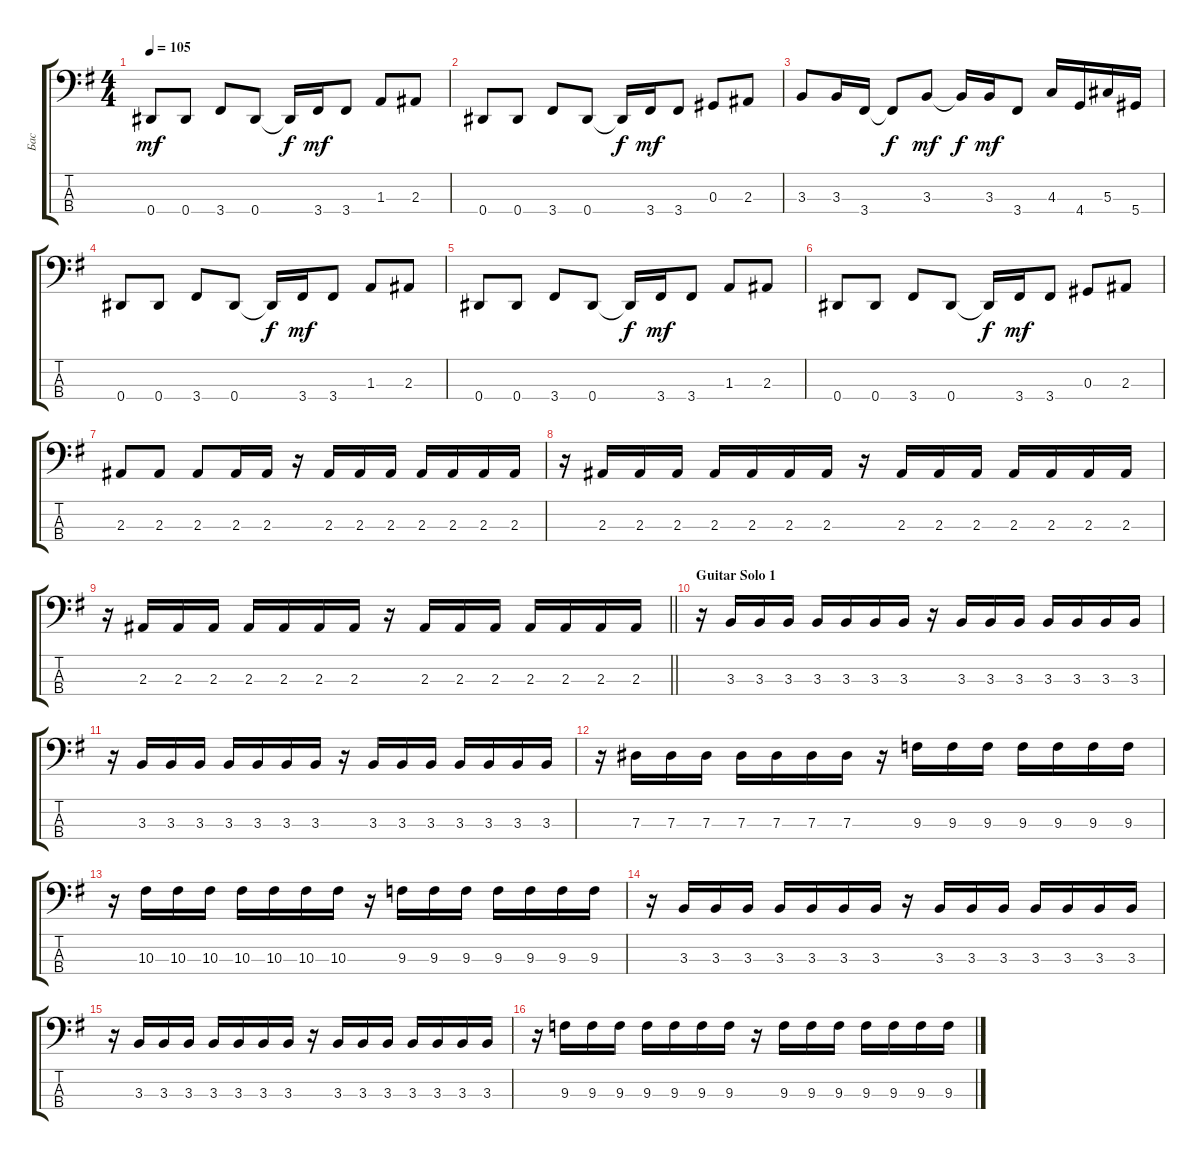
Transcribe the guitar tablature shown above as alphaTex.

\track ("Бас" "Бас") {instrument electricbassfinger}
\staff {score tabs}
\tuning (Gb2 Db2 Ab1 Eb1) {hide}
\ts (4 4)
\tempo 105
\clef f4
\ks eminor
0.4.8{dy mf} 0.4.8 3.4.8 0.4.8 0.4{t}.16{dy f} 3.4.16{dy mf} 3.4.8 1.3.8 2.3.8 |
0.4.8 0.4.8 3.4.8 0.4.8 0.4{t}.16{dy f} 3.4.16{dy mf} 3.4.8 0.3.8 2.3.8 |
3.3.8 3.3.16 3.4.16 3.4{t}.8{dy f} 3.3.8{dy mf} 3.3{t}.16{dy f} 3.3.16{dy mf} 3.4.8 4.3.16 4.4.16 5.3.16 5.4.16 |
0.4.8 0.4.8 3.4.8 0.4.8 0.4{t}.16{dy f} 3.4.16{dy mf} 3.4.8 1.3.8 2.3.8 |
0.4.8 0.4.8 3.4.8 0.4.8 0.4{t}.16{dy f} 3.4.16{dy mf} 3.4.8 1.3.8 2.3.8 |
0.4.8 0.4.8 3.4.8 0.4.8 0.4{t}.16{dy f} 3.4.16{dy mf} 3.4.8 0.3.8 2.3.8 |
2.3.8 2.3.8 2.3.8 2.3.16 2.3.16 r.16 2.3.16 2.3.16 2.3.16 2.3.16 2.3.16 2.3.16 2.3.16 |
r.16 2.3.16 2.3.16 2.3.16 2.3.16 2.3.16 2.3.16 2.3.16 r.16 2.3.16 2.3.16 2.3.16 2.3.16 2.3.16 2.3.16 2.3.16 |
\barLineRight lightlight
r.16 2.3.16 2.3.16 2.3.16 2.3.16 2.3.16 2.3.16 2.3.16 r.16 2.3.16 2.3.16 2.3.16 2.3.16 2.3.16 2.3.16 2.3.16 |
\section ("" "Guitar Solo 1")
r.16 3.3.16 3.3.16 3.3.16 3.3.16 3.3.16 3.3.16 3.3.16 r.16 3.3.16 3.3.16 3.3.16 3.3.16 3.3.16 3.3.16 3.3.16 |
r.16 3.3.16 3.3.16 3.3.16 3.3.16 3.3.16 3.3.16 3.3.16 r.16 3.3.16 3.3.16 3.3.16 3.3.16 3.3.16 3.3.16 3.3.16 |
r.16 7.3.16 7.3.16 7.3.16 7.3.16 7.3.16 7.3.16 7.3.16 r.16 9.3.16 9.3.16 9.3.16 9.3.16 9.3.16 9.3.16 9.3.16 |
r.16 10.3.16 10.3.16 10.3.16 10.3.16 10.3.16 10.3.16 10.3.16 r.16 9.3.16 9.3.16 9.3.16 9.3.16 9.3.16 9.3.16 9.3.16 |
r.16 3.3.16 3.3.16 3.3.16 3.3.16 3.3.16 3.3.16 3.3.16 r.16 3.3.16 3.3.16 3.3.16 3.3.16 3.3.16 3.3.16 3.3.16 |
r.16 3.3.16 3.3.16 3.3.16 3.3.16 3.3.16 3.3.16 3.3.16 r.16 3.3.16 3.3.16 3.3.16 3.3.16 3.3.16 3.3.16 3.3.16 |
r.16 9.3.16 9.3.16 9.3.16 9.3.16 9.3.16 9.3.16 9.3.16 r.16 9.3.16 9.3.16 9.3.16 9.3.16 9.3.16 9.3.16 9.3.16
